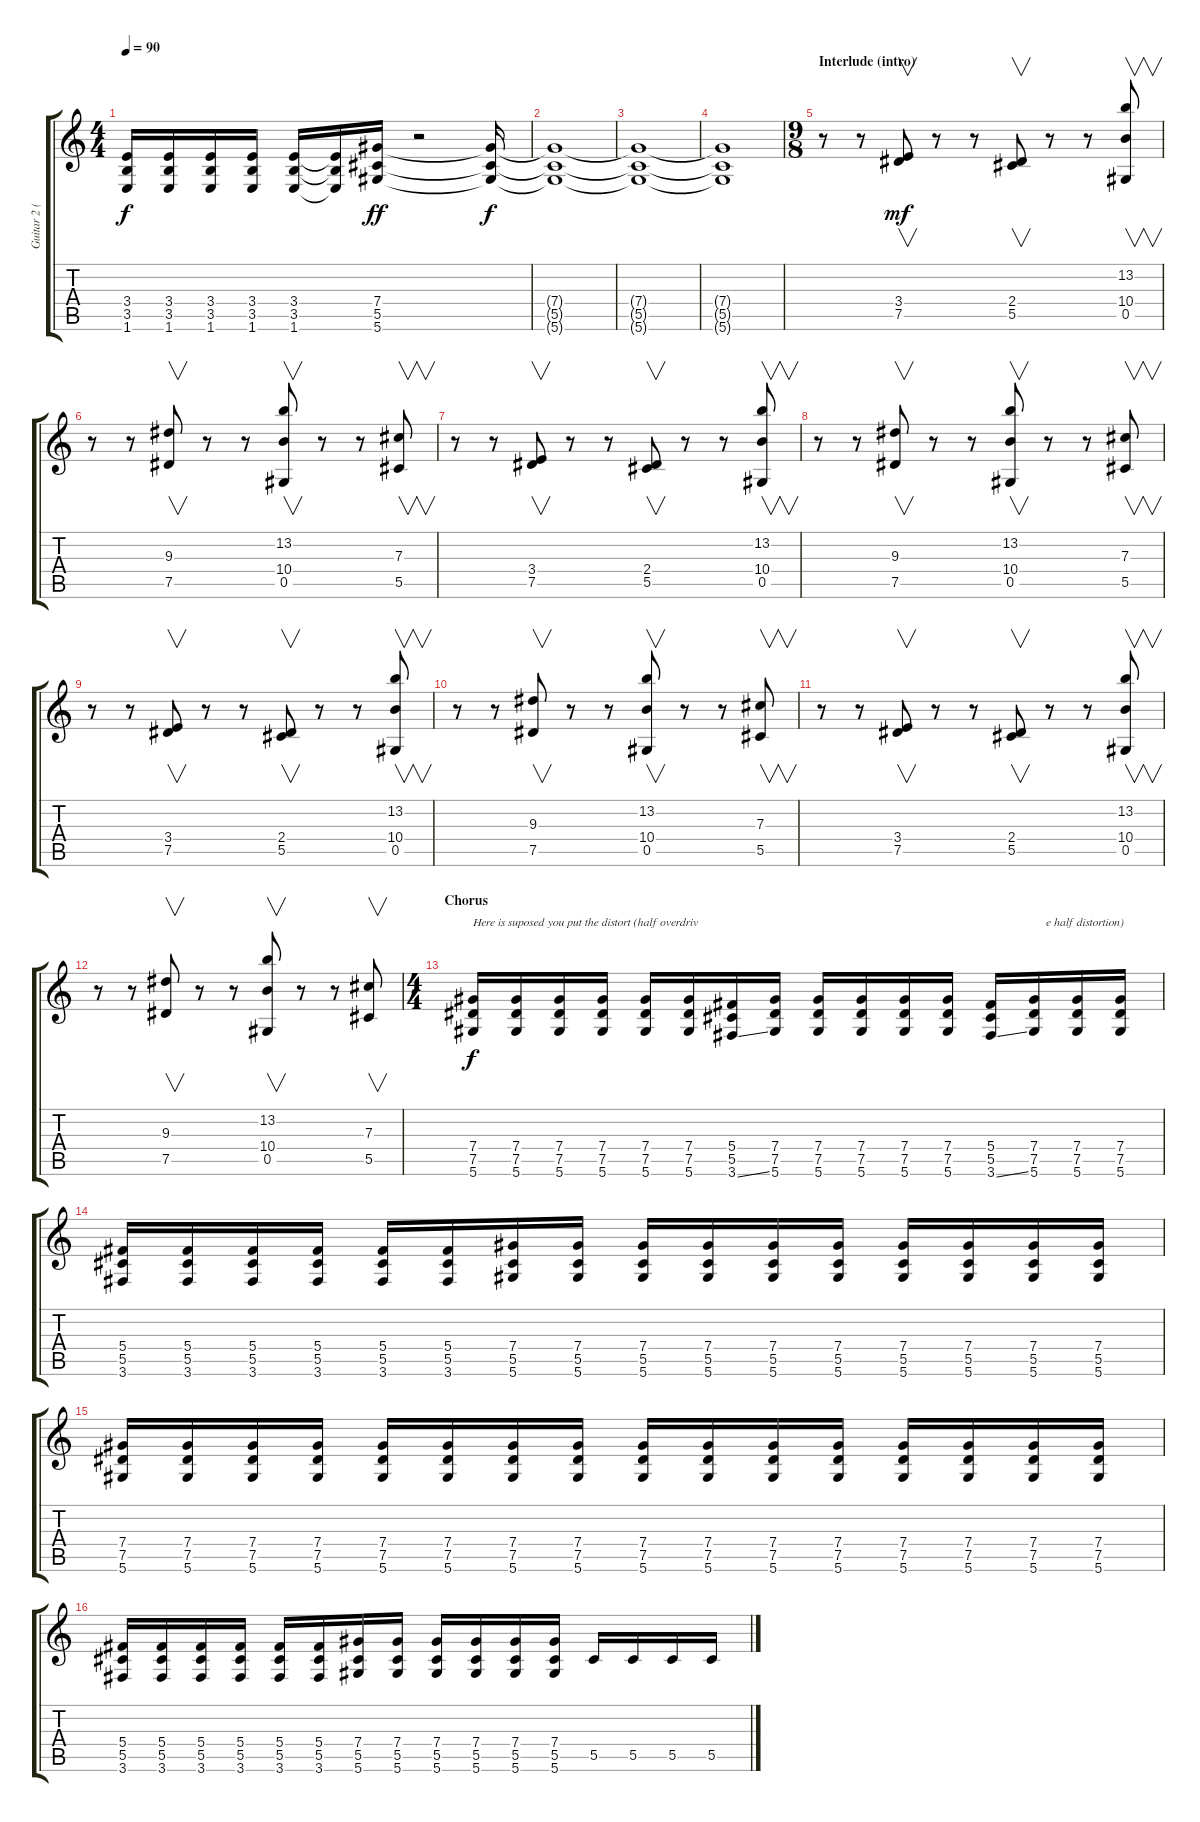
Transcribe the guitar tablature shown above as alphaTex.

\track ("Guitar 2 (Eb)" "Guitar 2 (") {instrument overdrivenguitar}
\staff {score tabs}
\tuning (Eb4 Bb3 Gb3 Db3 Ab2 Eb2) {hide}
\ts (4 4)
\tempo 90
\clef g2
\ks c
(3.4 3.5 1.6).16{dy f} (3.4 3.5 1.6).16 (3.4 3.5 1.6).16 (3.4 3.5 1.6).16 (3.4 3.5 1.6).16 (3.4{t} 3.5{t} 1.6{t}).16 (7.4 5.5 5.6).16{dy ff} r.2 (7.4{t} 5.5{t} 5.6{t}).16{dy f volume 0} |
(7.4{t} 5.5{t} 5.6{t}).1 |
(7.4{t} 5.5{t} 5.6{t}).1 |
(7.4{t} 5.5{t} 5.6{t}).1 |
\ts (9 8)
\section ("" "Interlude (intro)")
r.8{volume 11} r.8 (3.4 7.5).8{v dy mf} r.8 r.8 (2.4 5.5).8{v} r.8 r.8 (13.2 10.4 0.5).8{v} |
r.8 r.8 (9.3 7.5).8{v} r.8 r.8 (13.2 10.4 0.5).8{v} r.8 r.8 (7.3 5.5).8{v} |
r.8 r.8 (3.4 7.5).8{v} r.8 r.8 (2.4 5.5).8{v} r.8 r.8 (13.2 10.4 0.5).8{v} |
r.8 r.8 (9.3 7.5).8{v} r.8 r.8 (13.2 10.4 0.5).8{v} r.8 r.8 (7.3 5.5).8{v} |
r.8 r.8 (3.4 7.5).8{v} r.8 r.8 (2.4 5.5).8{v} r.8 r.8 (13.2 10.4 0.5).8{v} |
r.8 r.8 (9.3 7.5).8{v} r.8 r.8 (13.2 10.4 0.5).8{v} r.8 r.8 (7.3 5.5).8{v} |
r.8 r.8 (3.4 7.5).8{v} r.8 r.8 (2.4 5.5).8{v} r.8 r.8 (13.2 10.4 0.5).8{v} |
r.8 r.8 (9.3 7.5).8{v} r.8 r.8 (13.2 10.4 0.5).8{v} r.8 r.8 (7.3 5.5).8{v} |
\ts (4 4)
\section ("" "Chorus")
(7.4 7.5 5.6).16{txt "Here is suposed you put the distort (half overdriv" dy f} (7.4 7.5 5.6).16 (7.4 7.5 5.6).16 (7.4 7.5 5.6).16 (7.4 7.5 5.6).16 (7.4 7.5 5.6).16 (5.4 5.5 3.6{ss}).16 (7.4 7.5 5.6).16 (7.4 7.5 5.6).16 (7.4 7.5 5.6).16 (7.4 7.5 5.6).16 (7.4 7.5 5.6).16 (5.4 5.5 3.6{ss}).16 (7.4 7.5 5.6).16{txt "    e half distortion)"} (7.4 7.5 5.6).16 (7.4 7.5 5.6).16 |
(5.4 5.5 3.6).16 (5.4 5.5 3.6).16 (5.4 5.5 3.6).16 (5.4 5.5 3.6).16 (5.4 5.5 3.6).16 (5.4 5.5 3.6).16 (7.4 5.5 5.6).16 (7.4 5.5 5.6).16 (7.4 5.5 5.6).16 (7.4 5.5 5.6).16 (7.4 5.5 5.6).16 (7.4 5.5 5.6).16 (7.4 5.5 5.6).16 (7.4 5.5 5.6).16 (7.4 5.5 5.6).16 (7.4 5.5 5.6).16 |
(7.4 7.5 5.6).16 (7.4 7.5 5.6).16 (7.4 7.5 5.6).16 (7.4 7.5 5.6).16 (7.4 7.5 5.6).16 (7.4 7.5 5.6).16 (7.4 7.5 5.6).16 (7.4 7.5 5.6).16 (7.4 7.5 5.6).16 (7.4 7.5 5.6).16 (7.4 7.5 5.6).16 (7.4 7.5 5.6).16 (7.4 7.5 5.6).16 (7.4 7.5 5.6).16 (7.4 7.5 5.6).16 (7.4 7.5 5.6).16 |
(5.4 5.5 3.6).16 (5.4 5.5 3.6).16 (5.4 5.5 3.6).16 (5.4 5.5 3.6).16 (5.4 5.5 3.6).16 (5.4 5.5 3.6).16 (7.4 5.5 5.6).16 (7.4 5.5 5.6).16 (7.4 5.5 5.6).16 (7.4 5.5 5.6).16 (7.4 5.5 5.6).16 (7.4 5.5 5.6).16 5.5.16 5.5.16 5.5.16 5.5.16
